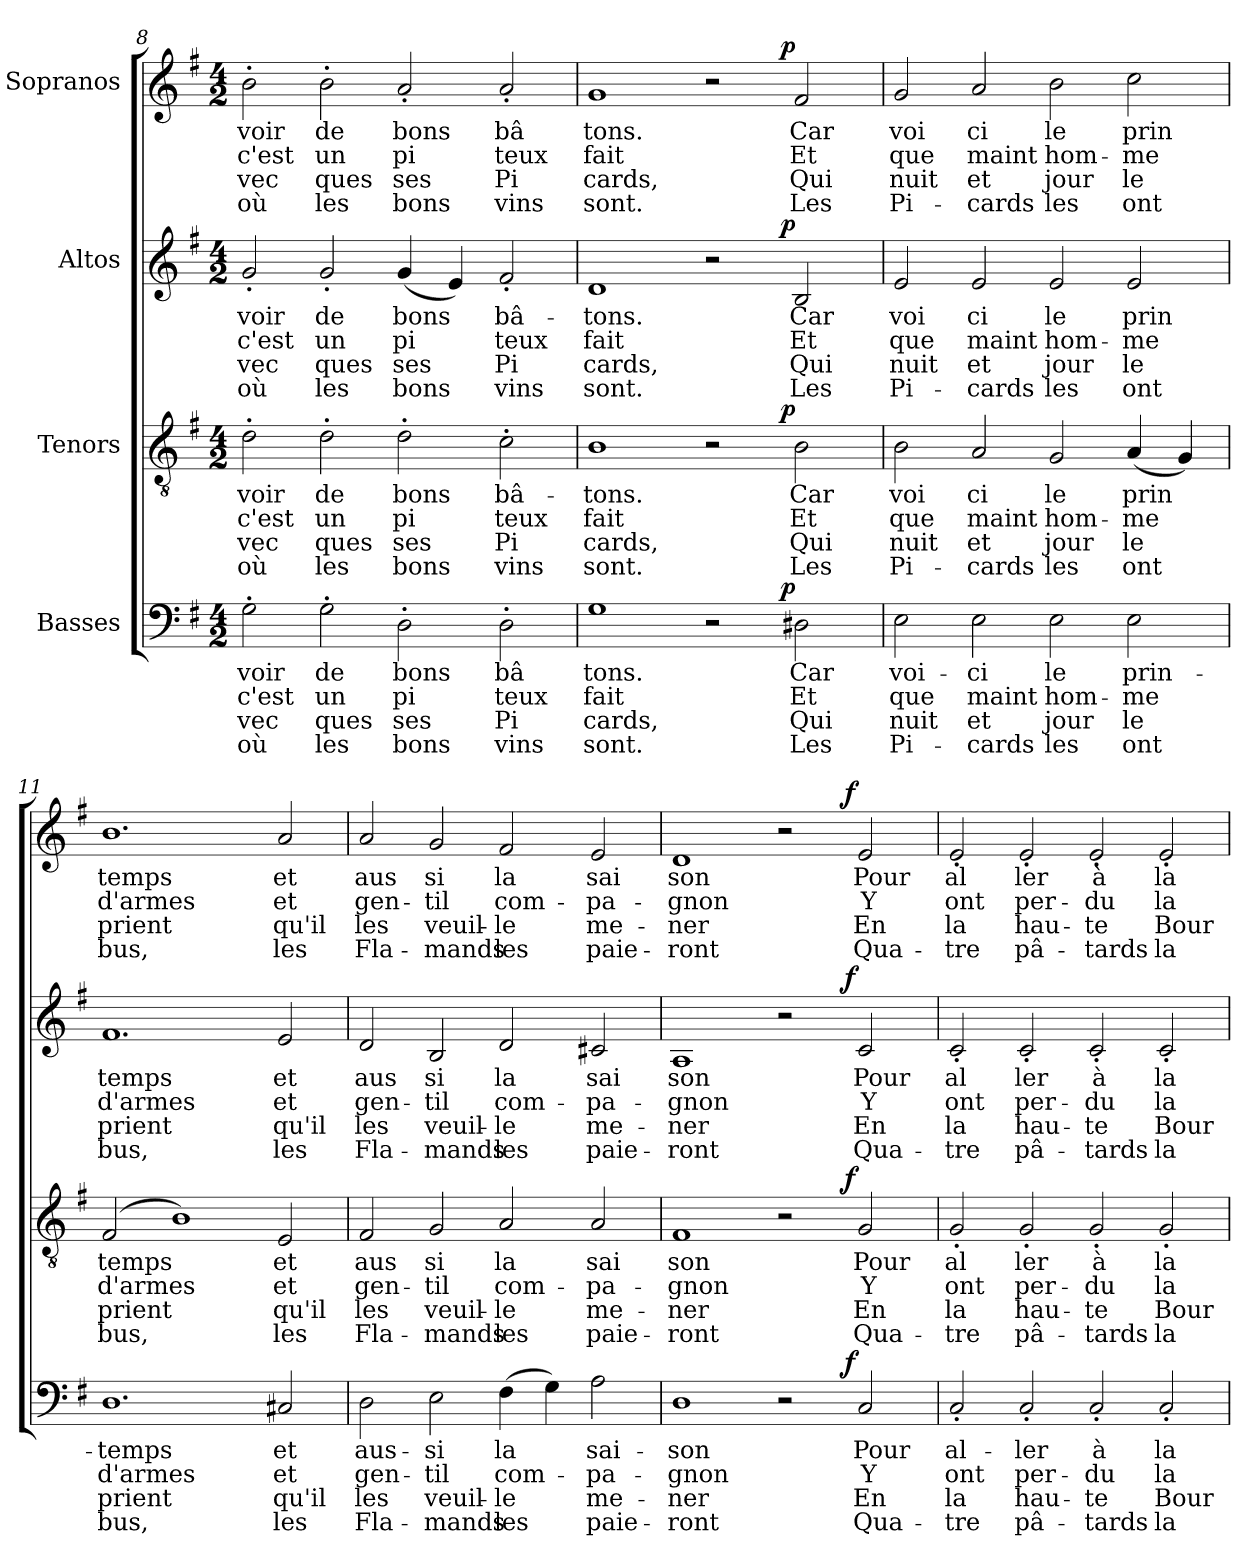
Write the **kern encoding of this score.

**kern	**text	**text	**text	**text	**dynam	**kern	**text	**text	**text	**text	**dynam	**kern	**text	**text	**text	**text	**dynam	**kern	**text	**text	**text	**text	**dynam
*part4	*part4	*part4	*part4	*part4	*part4	*part3	*part3	*part3	*part3	*part3	*part3	*part2	*part2	*part2	*part2	*part2	*part2	*part1	*part1	*part1	*part1	*part1	*part1
*staff4	*staff4	*staff4	*staff4	*staff4	*staff4	*staff3	*staff3	*staff3	*staff3	*staff3	*staff3	*staff2	*staff2	*staff2	*staff2	*staff2	*staff2	*staff1	*staff1	*staff1	*staff1	*staff1	*staff1
*I"Basses	*	*	*	*	*	*I"Tenors	*	*	*	*	*	*I"Altos	*	*	*	*	*	*I"Sopranos	*	*	*	*	*
*clefF4	*	*	*	*	*	*clefGv2	*	*	*	*	*	*clefG2	*	*	*	*	*	*clefG2	*	*	*	*	*
*k[f#]	*	*	*	*	*	*k[f#]	*	*	*	*	*	*k[f#]	*	*	*	*	*	*k[f#]	*	*	*	*	*
*G:	*	*	*	*	*	*G:	*	*	*	*	*	*G:	*	*	*	*	*	*G:	*	*	*	*	*
*M4/2	*	*	*	*	*	*M4/2	*	*	*	*	*	*M4/2	*	*	*	*	*	*M4/2	*	*	*	*	*
=8	=8	=8	=8	=8	=8	=8	=8	=8	=8	=8	=8	=8	=8	=8	=8	=8	=8	=8	=8	=8	=8	=8	=8
!	!LO:LY:b:rj	!LO:LY:b:rj	!LO:LY:b:rj	!LO:LY:b:rj	!	!	!LO:LY:b:rj	!LO:LY:b:rj	!LO:LY:b:rj	!LO:LY:b:rj	!	!	!LO:LY:b:rj	!LO:LY:b:rj	!LO:LY:b:rj	!LO:LY:b:rj	!	!	!LO:LY:b:rj	!LO:LY:b:rj	!LO:LY:b:rj	!LO:LY:b:rj	!
2G'>\	voir	c'est	vec	où	.	2d'>\	-voir	c'est	vec	où	.	2g'</	-voir	c'est	vec	où	.	2b'>\	voir	c'est	vec	où	.
!	!LO:LY:b:rj	!LO:LY:b:rj	!LO:LY:b:rj	!LO:LY:b:rj	!	!	!LO:LY:b:rj	!LO:LY:b:rj	!LO:LY:b:rj	!LO:LY:b:rj	!	!	!LO:LY:b:rj	!LO:LY:b:rj	!LO:LY:b:rj	!LO:LY:b:rj	!	!	!LO:LY:b:rj	!LO:LY:b:rj	!LO:LY:b:rj	!LO:LY:b:rj	!
2G'>\	de	un	ques	les	.	2d'>\	de	un	ques	les	.	2g'</	de	un	ques	les	.	2b'>\	de	un	ques	les	.
!	!LO:LY:b:rj	!LO:LY:b:rj	!LO:LY:b:rj	!LO:LY:b:rj	!	!	!LO:LY:b:rj	!LO:LY:b:rj	!LO:LY:b:rj	!LO:LY:b:rj	!	!	!LO:LY:b:rj	!LO:LY:b:rj	!LO:LY:b:rj	!LO:LY:b:rj	!	!	!LO:LY:b:rj	!LO:LY:b:rj	!LO:LY:b:rj	!LO:LY:b:rj	!
2D'>\	bons	pi	ses	bons	.	2d'>\	bons	pi	ses	bons	.	(<4g/	bons	pi	ses	bons	.	2a'</	bons	pi	ses	bons	.
.	.	.	.	.	.	.	.	.	.	.	.	4e/)	.	.	.	.	.	.	.	.	.	.	.
!	!LO:LY:b:rj	!LO:LY:b:rj	!LO:LY:b:rj	!LO:LY:b:rj	!	!	!LO:LY:b:rj	!LO:LY:b:rj	!LO:LY:b:rj	!LO:LY:b:rj	!	!	!LO:LY:b:rj	!LO:LY:b:rj	!LO:LY:b:rj	!LO:LY:b:rj	!	!	!LO:LY:b:rj	!LO:LY:b:rj	!LO:LY:b:rj	!LO:LY:b:rj	!
2D'>\	bâ	teux	Pi	vins	.	2c'>\	bâ-	teux	Pi	vins	.	2f#'</	bâ-	teux	Pi	vins	.	2a'</	bâ	teux	Pi	vins	.
=9!	=9!	=9!	=9!	=9!	=9!	=9!	=9!	=9!	=9!	=9!	=9!	=9!	=9!	=9!	=9!	=9!	=9!	=9!	=9!	=9!	=9!	=9!	=9!
!	!LO:LY:b:rj	!LO:LY:b:rj	!LO:LY:b:rj	!LO:LY:b:rj	!	!	!LO:LY:b:rj	!LO:LY:b:rj	!LO:LY:b:rj	!LO:LY:b:rj	!	!	!LO:LY:b:rj	!LO:LY:b:rj	!LO:LY:b:rj	!LO:LY:b:rj	!	!	!LO:LY:b:rj	!LO:LY:b:rj	!LO:LY:b:rj	!LO:LY:b:rj	!
*^	*	*	*	*	*	*^	*	*	*	*	*	*^	*	*	*	*	*	*^	*	*	*	*	*
1G	1ryy	tons.	fait	cards,	sont.	.	1B	1ryy	-tons.	fait	cards,	sont.	.	1d	1ryy	-tons.	fait	cards,	sont.	.	1g	1ryy	tons.	fait	cards,	sont.	.
2r	4...ryy	.	.	.	.	.	2r	4...ryy	.	.	.	.	.	2r	4...ryy	.	.	.	.	.	2r	4...ryy	.	.	.	.	.
!	!	!	!	!	!	!LO:DY:a	!	!	!	!	!	!	!LO:DY:a	!	!	!	!	!	!	!LO:DY:a	!	!	!	!	!	!	!LO:DY:a
.	2ryy	.	.	.	.	p	.	2ryy	.	.	.	.	p	.	2ryy	.	.	.	.	p	.	2ryy	.	.	.	.	p
!	!	!LO:LY:b:rj	!LO:LY:b:rj	!LO:LY:b:rj	!LO:LY:b:rj	!	!	!	!LO:LY:b:rj	!LO:LY:b:rj	!LO:LY:b:rj	!LO:LY:b:rj	!	!	!	!LO:LY:b:rj	!LO:LY:b:rj	!LO:LY:b:rj	!LO:LY:b:rj	!	!	!	!LO:LY:b:rj	!LO:LY:b:rj	!LO:LY:b:rj	!LO:LY:b:rj	!
2D#X\	.	Car	Et	Qui	Les	.	2B\	.	Car	Et	Qui	Les	.	2B/	.	Car	Et	Qui	Les	.	2f#/	.	Car	Et	Qui	Les	.
.	32ryy	.	.	.	.	.	.	32ryy	.	.	.	.	.	.	32ryy	.	.	.	.	.	.	32ryy	.	.	.	.	.
!!LO:PB:g=z
=10!	=10!	=10!	=10!	=10!	=10!	=10!	=10!	=10!	=10!	=10!	=10!	=10!	=10!	=10!	=10!	=10!	=10!	=10!	=10!	=10!	=10!	=10!	=10!	=10!	=10!	=10!	=10!
!	!	!LO:LY:b:rj	!LO:LY:b:rj	!LO:LY:b:rj	!LO:LY:b:rj	!	!	!	!LO:LY:b:rj	!LO:LY:b:rj	!LO:LY:b:rj	!LO:LY:b:rj	!	!	!	!LO:LY:b:rj	!LO:LY:b:rj	!LO:LY:b:rj	!LO:LY:b:rj	!	!	!	!LO:LY:b:rj	!LO:LY:b:rj	!LO:LY:b:rj	!LO:LY:b:rj	!
*v	*v	*	*	*	*	*	*	*	*	*	*	*	*	*v	*v	*	*	*	*	*	*v	*v	*	*	*	*	*
*	*	*	*	*	*	*v	*v	*	*	*	*	*	*	*	*	*	*	*	*	*	*	*	*	*
2E\	voi-	que	nuit	Pi-	.	2B\	voi	que	nuit	Pi-	.	2e/	voi	que	nuit	Pi-	.	2g/	voi	que	nuit	Pi-	.
!	!LO:LY:b:rj	!LO:LY:b:rj	!LO:LY:b:rj	!LO:LY:b:rj	!	!	!LO:LY:b:rj	!LO:LY:b:rj	!LO:LY:b:rj	!LO:LY:b:rj	!	!	!LO:LY:b:rj	!LO:LY:b:rj	!LO:LY:b:rj	!LO:LY:b:rj	!	!	!LO:LY:b:rj	!LO:LY:b:rj	!LO:LY:b:rj	!LO:LY:b:rj	!
2E\	-ci	maint	et	-cards	.	2A/	ci	maint	et	-cards	.	2e/	ci	maint	et	-cards	.	2a/	ci	maint	et	-cards	.
!	!LO:LY:b:rj	!LO:LY:b:rj	!LO:LY:b:rj	!LO:LY:b:rj	!	!	!LO:LY:b:rj	!LO:LY:b:rj	!LO:LY:b:rj	!LO:LY:b:rj	!	!	!LO:LY:b:rj	!LO:LY:b:rj	!LO:LY:b:rj	!LO:LY:b:rj	!	!	!LO:LY:b:rj	!LO:LY:b:rj	!LO:LY:b:rj	!LO:LY:b:rj	!
2E\	le	hom-	jour	les	.	2G/	le	hom-	jour	les	.	2e/	le	hom-	jour	les	.	2b\	le	hom-	jour	les	.
!	!LO:LY:b:rj	!LO:LY:b:rj	!LO:LY:b:rj	!LO:LY:b:rj	!	!	!LO:LY:b:rj	!LO:LY:b:rj	!LO:LY:b:rj	!LO:LY:b:rj	!	!	!LO:LY:b:rj	!LO:LY:b:rj	!LO:LY:b:rj	!LO:LY:b:rj	!	!	!LO:LY:b:rj	!LO:LY:b:rj	!LO:LY:b:rj	!LO:LY:b:rj	!
2E\	prin-	-me	le	ont	.	(<4A/	prin	-me	le	ont	.	2e/	prin	-me	le	ont	.	2cc\	prin	-me	le	ont	.
.	.	.	.	.	.	4G/)	.	.	.	.	.	.	.	.	.	.	.	.	.	.	.	.	.
=11!	=11!	=11!	=11!	=11!	=11!	=11!	=11!	=11!	=11!	=11!	=11!	=11!	=11!	=11!	=11!	=11!	=11!	=11!	=11!	=11!	=11!	=11!	=11!
!	!LO:LY:b:rj	!LO:LY:b:rj	!LO:LY:b:rj	!LO:LY:b:rj	!	!	!LO:LY:b:rj	!LO:LY:b:rj	!LO:LY:b:rj	!LO:LY:b:rj	!	!	!LO:LY:b:rj	!LO:LY:b:rj	!LO:LY:b:rj	!LO:LY:b:rj	!	!	!LO:LY:b:rj	!LO:LY:b:rj	!LO:LY:b:rj	!LO:LY:b:rj	!
1.D	-temps	d'armes	prient	bus,	.	(>2F#/	temps	d'armes	prient	bus,	.	1.f#	temps	d'armes	prient	bus,	.	1.b	temps	d'armes	prient	bus,	.
.	.	.	.	.	.	1B)	.	.	.	.	.	.	.	.	.	.	.	.	.	.	.	.	.
!	!LO:LY:b:rj	!LO:LY:b:rj	!LO:LY:b:rj	!LO:LY:b:rj	!	!	!LO:LY:b:rj	!LO:LY:b:rj	!LO:LY:b:rj	!LO:LY:b:rj	!	!	!LO:LY:b:rj	!LO:LY:b:rj	!LO:LY:b:rj	!LO:LY:b:rj	!	!	!LO:LY:b:rj	!LO:LY:b:rj	!LO:LY:b:rj	!LO:LY:b:rj	!
2C#X/	et	et	qu'il	les	.	2E/	et	et	qu'il	les	.	2e/	et	et	qu'il	les	.	2a/	et	et	qu'il	les	.
=12!	=12!	=12!	=12!	=12!	=12!	=12!	=12!	=12!	=12!	=12!	=12!	=12!	=12!	=12!	=12!	=12!	=12!	=12!	=12!	=12!	=12!	=12!	=12!
!	!LO:LY:b:rj	!LO:LY:b:rj	!LO:LY:b:rj	!LO:LY:b:rj	!	!	!LO:LY:b:rj	!LO:LY:b:rj	!LO:LY:b:rj	!LO:LY:b:rj	!	!	!LO:LY:b:rj	!LO:LY:b:rj	!LO:LY:b:rj	!LO:LY:b:rj	!	!	!LO:LY:b:rj	!LO:LY:b:rj	!LO:LY:b:rj	!LO:LY:b:rj	!
2D\	aus-	gen-	les	Fla-	.	2F#/	aus	gen-	les	Fla-	.	2d/	aus	gen-	les	Fla-	.	2a/	aus	gen-	les	Fla-	.
!	!LO:LY:b:rj	!LO:LY:b:rj	!LO:LY:b:rj	!LO:LY:b:rj	!	!	!LO:LY:b:rj	!LO:LY:b:rj	!LO:LY:b:rj	!LO:LY:b:rj	!	!	!LO:LY:b:rj	!LO:LY:b:rj	!LO:LY:b:rj	!LO:LY:b:rj	!	!	!LO:LY:b:rj	!LO:LY:b:rj	!LO:LY:b:rj	!LO:LY:b:rj	!
2E\	-si	-til	veuil-	-mands	.	2G/	si	-til	veuil-	-mands	.	2B/	si	-til	veuil-	-mands	.	2g/	si	-til	veuil-	-mands	.
!	!LO:LY:b:rj	!LO:LY:b:rj	!LO:LY:b:rj	!LO:LY:b:rj	!	!	!LO:LY:b:rj	!LO:LY:b:rj	!LO:LY:b:rj	!LO:LY:b:rj	!	!	!LO:LY:b:rj	!LO:LY:b:rj	!LO:LY:b:rj	!LO:LY:b:rj	!	!	!LO:LY:b:rj	!LO:LY:b:rj	!LO:LY:b:rj	!LO:LY:b:rj	!
(>4F#\	la	com-	-le	les	.	2A/	la	com-	-le	les	.	2d/	la	com-	-le	les	.	2f#/	la	com-	-le	les	.
4G\)	.	.	.	.	.	.	.	.	.	.	.	.	.	.	.	.	.	.	.	.	.	.	.
!	!LO:LY:b:rj	!LO:LY:b:rj	!LO:LY:b:rj	!LO:LY:b:rj	!	!	!LO:LY:b:rj	!LO:LY:b:rj	!LO:LY:b:rj	!LO:LY:b:rj	!	!	!LO:LY:b:rj	!LO:LY:b:rj	!LO:LY:b:rj	!LO:LY:b:rj	!	!	!LO:LY:b:rj	!LO:LY:b:rj	!LO:LY:b:rj	!LO:LY:b:rj	!
2A\	sai-	-pa-	me-	paie-	.	2A/	sai	-pa-	me-	paie-	.	2c#X/	sai	-pa-	me-	paie-	.	2e/	sai	-pa-	me-	paie-	.
=13!	=13!	=13!	=13!	=13!	=13!	=13!	=13!	=13!	=13!	=13!	=13!	=13!	=13!	=13!	=13!	=13!	=13!	=13!	=13!	=13!	=13!	=13!	=13!
!	!LO:LY:b:rj	!LO:LY:b:rj	!LO:LY:b:rj	!LO:LY:b:rj	!	!	!LO:LY:b:rj	!LO:LY:b:rj	!LO:LY:b:rj	!LO:LY:b:rj	!	!	!LO:LY:b:rj	!LO:LY:b:rj	!LO:LY:b:rj	!LO:LY:b:rj	!	!	!LO:LY:b:rj	!LO:LY:b:rj	!LO:LY:b:rj	!LO:LY:b:rj	!
*^	*	*	*	*	*	*^	*	*	*	*	*	*^	*	*	*	*	*	*^	*	*	*	*	*
1D	1ryy	-son	-gnon	-ner	-ront	.	1F#	1ryy	son	-gnon	-ner	-ront	.	1A	1ryy	son	-gnon	-ner	-ront	.	1d	1ryy	son	-gnon	-ner	-ront	.
2r	4...ryy	.	.	.	.	.	2r	4...ryy	.	.	.	.	.	2r	4...ryy	.	.	.	.	.	2r	4...ryy	.	.	.	.	.
!	!	!	!	!	!	!LO:DY:a	!	!	!	!	!	!	!LO:DY:a	!	!	!	!	!	!	!LO:DY:a	!	!	!	!	!	!	!LO:DY:a
.	2ryy	.	.	.	.	f	.	2ryy	.	.	.	.	f	.	2ryy	.	.	.	.	f	.	2ryy	.	.	.	.	f
!	!	!LO:LY:b:rj	!LO:LY:b:rj	!LO:LY:b:rj	!LO:LY:b:rj	!	!	!	!LO:LY:b:rj	!LO:LY:b:rj	!LO:LY:b:rj	!LO:LY:b:rj	!	!	!	!LO:LY:b:rj	!LO:LY:b:rj	!LO:LY:b:rj	!LO:LY:b:rj	!	!	!	!LO:LY:b:rj	!LO:LY:b:rj	!LO:LY:b:rj	!LO:LY:b:rj	!
2C/	.	Pour	Y	En	Qua-	.	2G/	.	Pour	Y	En	Qua-	.	2c/	.	Pour	Y	En	Qua-	.	2e/	.	Pour	Y	En	Qua-	.
.	32ryy	.	.	.	.	.	.	32ryy	.	.	.	.	.	.	32ryy	.	.	.	.	.	.	32ryy	.	.	.	.	.
=14!	=14!	=14!	=14!	=14!	=14!	=14!	=14!	=14!	=14!	=14!	=14!	=14!	=14!	=14!	=14!	=14!	=14!	=14!	=14!	=14!	=14!	=14!	=14!	=14!	=14!	=14!	=14!
!	!	!LO:LY:b:rj	!LO:LY:b:rj	!LO:LY:b:rj	!LO:LY:b:rj	!	!	!	!LO:LY:b:rj	!LO:LY:b:rj	!LO:LY:b:rj	!LO:LY:b:rj	!	!	!	!LO:LY:b:rj	!LO:LY:b:rj	!LO:LY:b:rj	!LO:LY:b:rj	!	!	!	!LO:LY:b:rj	!LO:LY:b:rj	!LO:LY:b:rj	!LO:LY:b:rj	!
*v	*v	*	*	*	*	*	*	*	*	*	*	*	*	*v	*v	*	*	*	*	*	*v	*v	*	*	*	*	*
*	*	*	*	*	*	*v	*v	*	*	*	*	*	*	*	*	*	*	*	*	*	*	*	*	*
2C'</	al-	ont	la	-tre	.	2G'</	al	ont	la	-tre	.	2c'</	al	ont	la	-tre	.	2e'</	al	ont	la	-tre	.
!	!LO:LY:b:rj	!LO:LY:b:rj	!LO:LY:b:rj	!LO:LY:b:rj	!	!	!LO:LY:b:rj	!LO:LY:b:rj	!LO:LY:b:rj	!LO:LY:b:rj	!	!	!LO:LY:b:rj	!LO:LY:b:rj	!LO:LY:b:rj	!LO:LY:b:rj	!	!	!LO:LY:b:rj	!LO:LY:b:rj	!LO:LY:b:rj	!LO:LY:b:rj	!
2C'</	-ler	per-	hau-	pâ-	.	2G'</	ler	per-	hau-	pâ-	.	2c'</	ler	per-	hau-	pâ-	.	2e'</	ler	per-	hau-	pâ-	.
!	!LO:LY:b:rj	!LO:LY:b:rj	!LO:LY:b:rj	!LO:LY:b:rj	!	!	!LO:LY:b:rj	!LO:LY:b:rj	!LO:LY:b:rj	!LO:LY:b:rj	!	!	!LO:LY:b:rj	!LO:LY:b:rj	!LO:LY:b:rj	!LO:LY:b:rj	!	!	!LO:LY:b:rj	!LO:LY:b:rj	!LO:LY:b:rj	!LO:LY:b:rj	!
2C'</	à	-du	-te	-tards	.	2G'</	à	-du	-te	-tards	.	2c'</	à	-du	-te	-tards	.	2e'</	à	-du	-te	-tards	.
!	!LO:LY:b:rj	!LO:LY:b:rj	!LO:LY:b:rj	!LO:LY:b:rj	!	!	!LO:LY:b:rj	!LO:LY:b:rj	!LO:LY:b:rj	!LO:LY:b:rj	!	!	!LO:LY:b:rj	!LO:LY:b:rj	!LO:LY:b:rj	!LO:LY:b:rj	!	!	!LO:LY:b:rj	!LO:LY:b:rj	!LO:LY:b:rj	!LO:LY:b:rj	!
2C'</	la	la	Bour-	la	.	2G'</	la	la	Bour-	la	.	2c'</	la	la	Bour-	la	.	2e'</	la	la	Bour-	la	.
=!	=!	=!	=!	=!	=!	=!	=!	=!	=!	=!	=!	=!	=!	=!	=!	=!	=!	=!	=!	=!	=!	=!	=!
*-	*-	*-	*-	*-	*-	*-	*-	*-	*-	*-	*-	*-	*-	*-	*-	*-	*-	*-	*-	*-	*-	*-	*-
